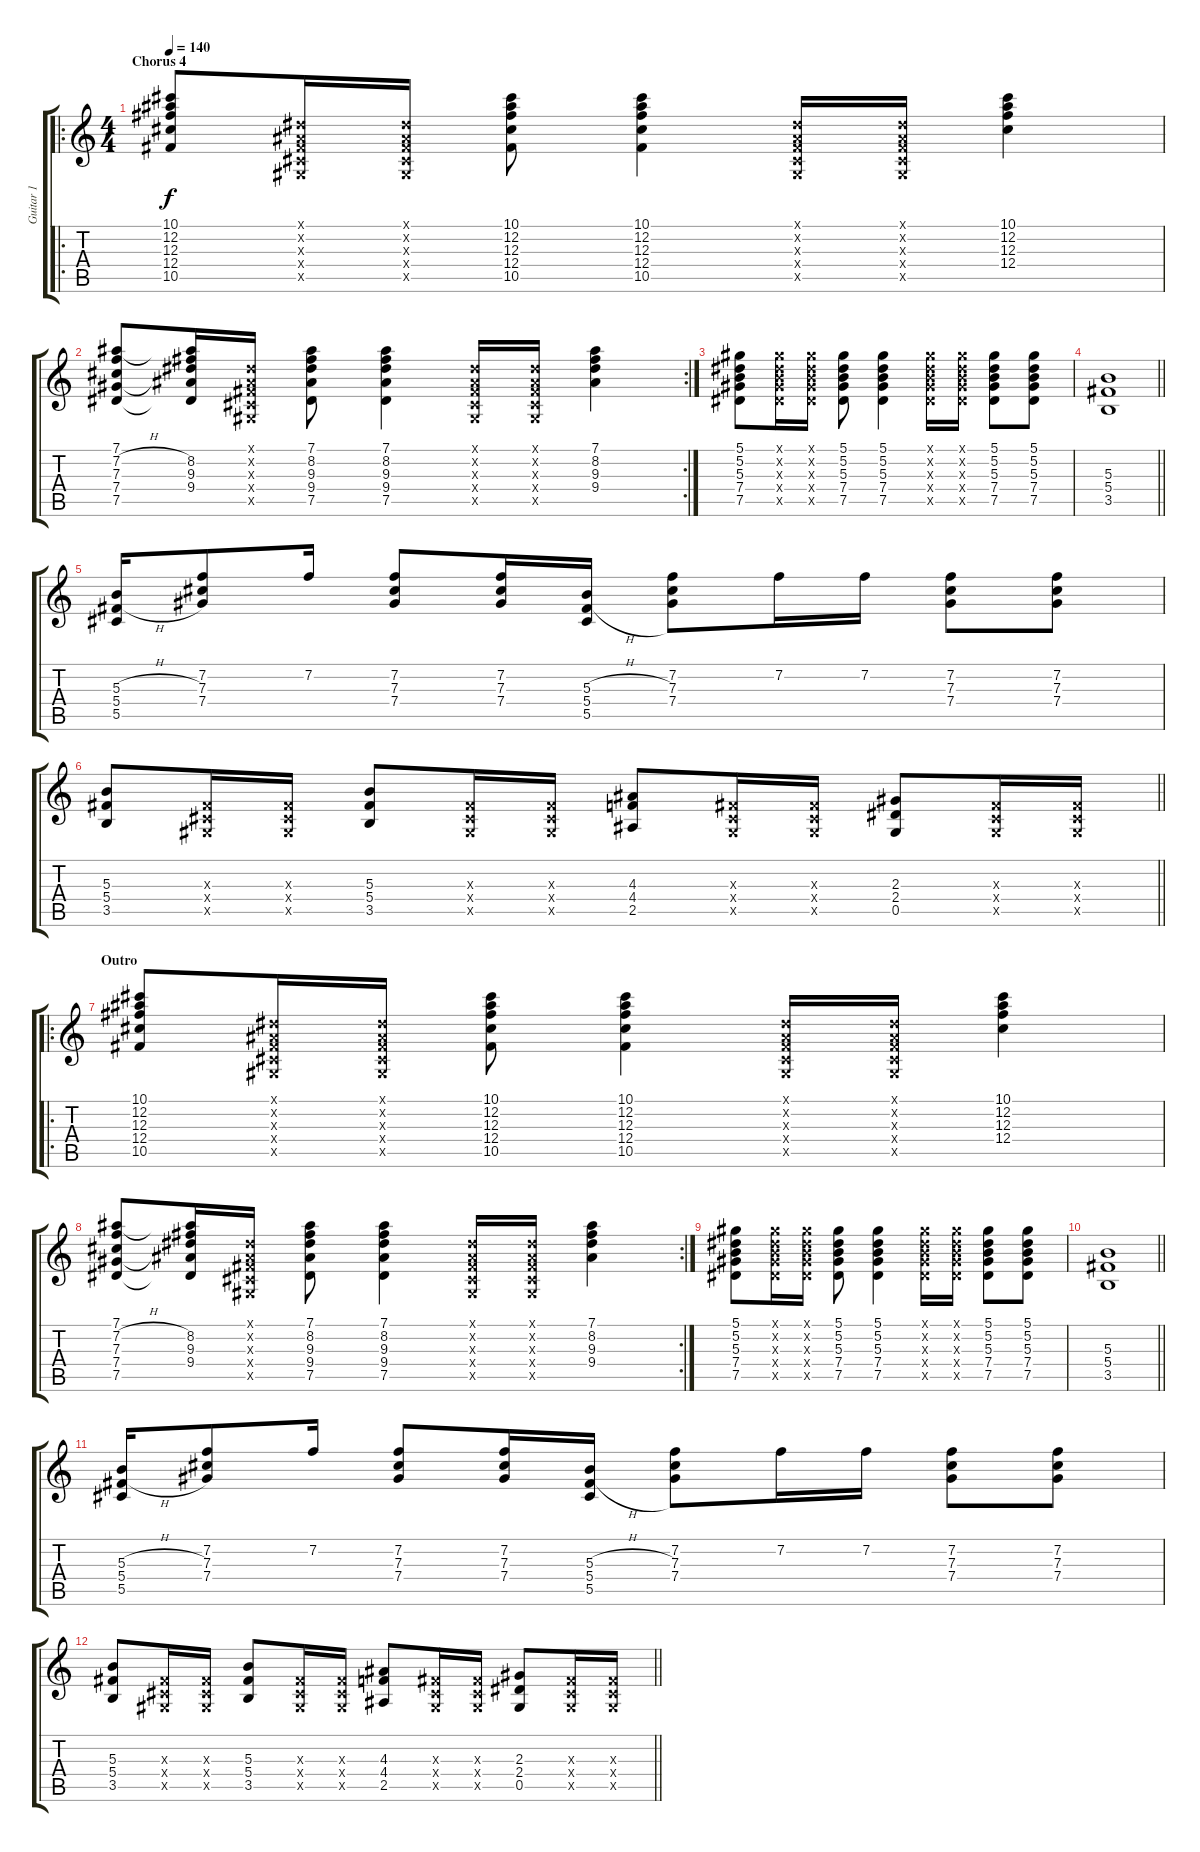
\track ("Guitar 1" "Guitar 1") {instrument electricguitarclean}
\staff {score tabs}
\tuning (Eb4 Bb3 Gb3 Db3 Ab2 Eb2) {hide}
\ro
\ts (4 4)
\section ("" "Chorus 4")
\tempo 140
\clef g2
\ks c
(10.1 12.2 12.3 12.4 10.5).8{dy f} (0.1{x} 0.2{x} 0.3{x} 0.4{x} 0.5{x}).16 (0.1{x} 0.2{x} 0.3{x} 0.4{x} 0.5{x}).16 (10.1 12.2 12.3 12.4 10.5).8 (10.1 12.2 12.3 12.4 10.5).4 (0.1{x} 0.2{x} 0.3{x} 0.4{x} 0.5{x}).16 (0.1{x} 0.2{x} 0.3{x} 0.4{x} 0.5{x}).16 (10.1 12.2 12.3 12.4).4 |
\rc 2
(7.1 7.2{h} 7.3 7.4{h} 7.5).8 (7.1{t} 8.2 9.3 9.4 7.5{t}).16 (0.1{x} 0.2{x} 0.3{x} 0.4{x} 0.5{x}).16 (7.1 8.2 9.3 9.4 7.5).8 (7.1 8.2 9.3 9.4 7.5).4 (0.1{x} 0.2{x} 0.3{x} 0.4{x} 0.5{x}).16 (0.1{x} 0.2{x} 0.3{x} 0.4{x} 0.5{x}).16 (7.1 8.2 9.3 9.4).4 |
(5.1 5.2 5.3 7.4 7.5).8 (5.1{x} 5.2{x} 5.3{x} 7.4{x} 7.5{x}).16 (5.1{x} 5.2{x} 5.3{x} 7.4{x} 7.5{x}).16 (5.1 5.2 5.3 7.4 7.5).8 (5.1 5.2 5.3 7.4 7.5).4 (5.1{x} 5.2{x} 5.3{x} 7.4{x} 7.5{x}).16 (5.1{x} 5.2{x} 5.3{x} 7.4{x} 7.5{x}).16 (5.1 5.2 5.3 7.4 7.5).8 (5.1 5.2 5.3 7.4 7.5).8 |
\barLineRight lightlight
(5.3 5.4 3.5).1 |
(5.3{h} 5.4{h} 5.5).16 (7.2 7.3 7.4).8 7.2.16 (7.2 7.3 7.4).8 (7.2 7.3 7.4).16 (5.3{h} 5.4{h} 5.5).16 (7.2 7.3 7.4).8 7.2.16 7.2.16 (7.2 7.3 7.4).8 (7.2 7.3 7.4).8 |
\barLineRight lightlight
(5.3 5.4 3.5).8 (0.3{x} 0.4{x} 0.5{x}).16 (0.3{x} 0.4{x} 0.5{x}).16 (5.3 5.4 3.5).8 (0.3{x} 0.4{x} 0.5{x}).16 (0.3{x} 0.4{x} 0.5{x}).16 (4.3 4.4 2.5).8 (0.3{x} 0.4{x} 0.5{x}).16 (0.3{x} 0.4{x} 0.5{x}).16 (2.3 2.4 0.5).8 (0.3{x} 0.4{x} 0.5{x}).16 (0.3{x} 0.4{x} 0.5{x}).16 |
\ro
\section ("" "Outro")
(10.1 12.2 12.3 12.4 10.5).8 (0.1{x} 0.2{x} 0.3{x} 0.4{x} 0.5{x}).16 (0.1{x} 0.2{x} 0.3{x} 0.4{x} 0.5{x}).16 (10.1 12.2 12.3 12.4 10.5).8 (10.1 12.2 12.3 12.4 10.5).4 (0.1{x} 0.2{x} 0.3{x} 0.4{x} 0.5{x}).16 (0.1{x} 0.2{x} 0.3{x} 0.4{x} 0.5{x}).16 (10.1 12.2 12.3 12.4).4 |
\rc 2
(7.1 7.2{h} 7.3 7.4{h} 7.5).8 (7.1{t} 8.2 9.3 9.4 7.5{t}).16 (0.1{x} 0.2{x} 0.3{x} 0.4{x} 0.5{x}).16 (7.1 8.2 9.3 9.4 7.5).8 (7.1 8.2 9.3 9.4 7.5).4 (0.1{x} 0.2{x} 0.3{x} 0.4{x} 0.5{x}).16 (0.1{x} 0.2{x} 0.3{x} 0.4{x} 0.5{x}).16 (7.1 8.2 9.3 9.4).4 |
(5.1 5.2 5.3 7.4 7.5).8 (5.1{x} 5.2{x} 5.3{x} 7.4{x} 7.5{x}).16 (5.1{x} 5.2{x} 5.3{x} 7.4{x} 7.5{x}).16 (5.1 5.2 5.3 7.4 7.5).8 (5.1 5.2 5.3 7.4 7.5).4 (5.1{x} 5.2{x} 5.3{x} 7.4{x} 7.5{x}).16 (5.1{x} 5.2{x} 5.3{x} 7.4{x} 7.5{x}).16 (5.1 5.2 5.3 7.4 7.5).8 (5.1 5.2 5.3 7.4 7.5).8 |
\barLineRight lightlight
(5.3 5.4 3.5).1 |
(5.3{h} 5.4{h} 5.5).16 (7.2 7.3 7.4).8 7.2.16 (7.2 7.3 7.4).8 (7.2 7.3 7.4).16 (5.3{h} 5.4{h} 5.5).16 (7.2 7.3 7.4).8 7.2.16 7.2.16 (7.2 7.3 7.4).8 (7.2 7.3 7.4).8 |
\barLineRight lightlight
(5.3 5.4 3.5).8 (0.3{x} 0.4{x} 0.5{x}).16 (0.3{x} 0.4{x} 0.5{x}).16 (5.3 5.4 3.5).8 (0.3{x} 0.4{x} 0.5{x}).16 (0.3{x} 0.4{x} 0.5{x}).16 (4.3 4.4 2.5).8 (0.3{x} 0.4{x} 0.5{x}).16 (0.3{x} 0.4{x} 0.5{x}).16 (2.3 2.4 0.5).8 (0.3{x} 0.4{x} 0.5{x}).16 (0.3{x} 0.4{x} 0.5{x}).16
